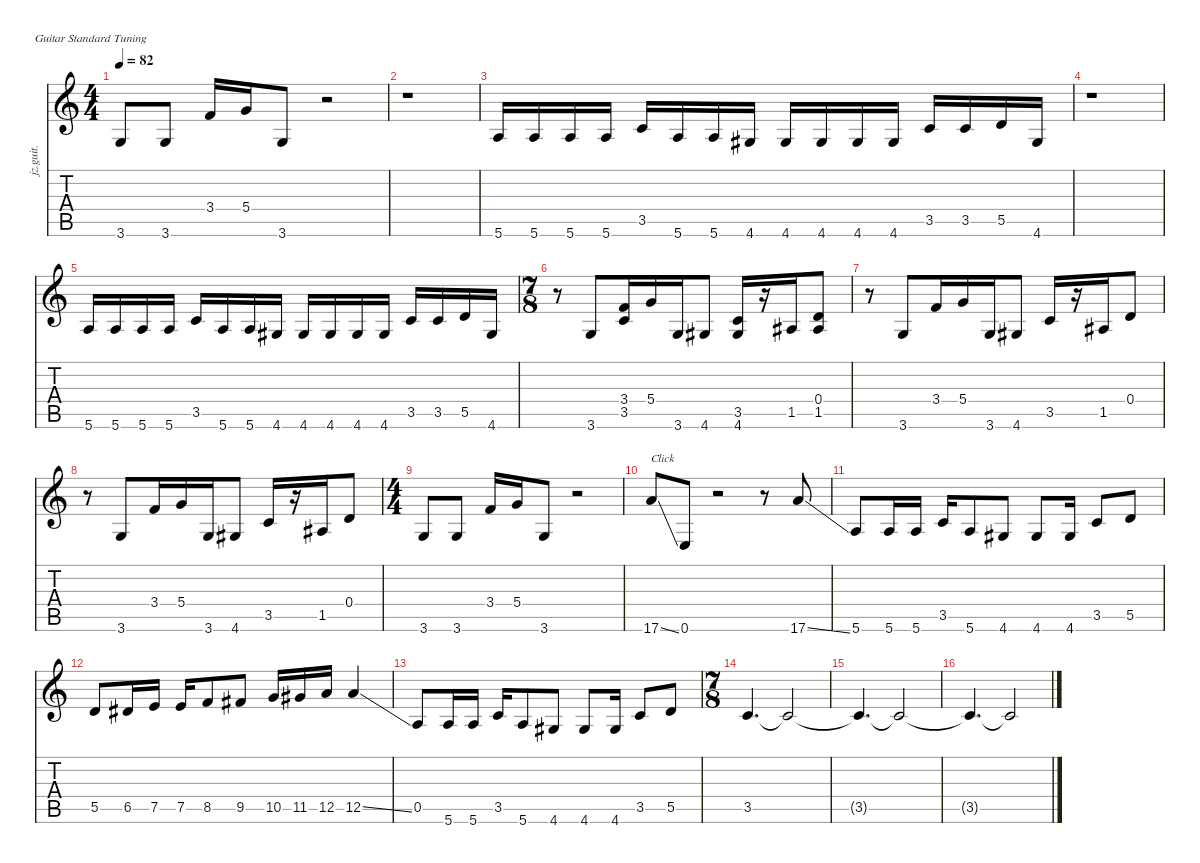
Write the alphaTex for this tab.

\defaultSystemsLayout 4
\hideDynamics
\bracketExtendMode nobrackets
\track ("Lead 1 (jonny)" "jz.guit.") {instrument electricguitarjazz}
\staff {score tabs}
\tuning (E4 B3 G3 D3 A2 E2)
\ts (4 4)
\tempo 82
\clef g2
\ks c
3.6.8{dy f} 3.6.8 3.4.16 5.4.16 3.6.8 r.2 |
r.1 |
5.6.16 5.6.16 5.6.16 5.6.16 3.5.16 5.6.16 5.6.16 4.6{acc #}.16 4.6{acc #}.16 4.6{acc #}.16 4.6{acc #}.16 4.6{acc #}.16 3.5.16 3.5.16 5.5.16 4.6{acc #}.16 |
r.1 |
5.6.16 5.6.16 5.6.16 5.6.16 3.5.16 5.6.16 5.6.16 4.6{acc #}.16 4.6{acc #}.16 4.6{acc #}.16 4.6{acc #}.16 4.6{acc #}.16 3.5.16 3.5.16 5.5.16 4.6{acc #}.16 |
\ts (7 8)
r.8 3.6.8 (3.4 3.5).16 5.4.16 3.6.16 4.6{acc #}.8 (3.5 4.6{acc #}).16 r.16 1.5{acc #}.16 (0.4 1.5{acc #}).8 |
r.8 3.6.8 3.4.16 5.4.16 3.6.16 4.6{acc #}.8 3.5.16 r.16 1.5{acc #}.16 0.4.8 |
r.8 3.6.8 3.4.16 5.4.16 3.6.16 4.6{acc #}.8 3.5.16 r.16 1.5{acc #}.16 0.4.8 |
\ts (4 4)
3.6.8 3.6.8 3.4.16 5.4.16 3.6.8 r.2 |
17.6{ss}.8{txt "Click" instrument overdrivenguitar} 0.6.8{dy ppp} r.2 r.8 17.6{ss}.8{dy f} |
5.6.8 5.6.16 5.6.16 3.5.16 5.6.8 4.6{acc #}.8 4.6{acc #}.8 4.6{acc #}.16 3.5.8 5.5.8 |
5.5.8 6.5{acc #}.16 7.5.16 7.5.16 8.5.8 9.5{acc #}.8 10.5.16 11.5{acc #}.16 12.5.16 12.5{ss}.4 |
0.5.8 5.6.16 5.6.16 3.5.16 5.6.8 4.6{acc #}.8 4.6{acc #}.8 4.6{acc #}.16 3.5.8 5.5.8 |
\ts (7 8)
3.5.4{d} 3.5{t}.2 |
3.5{t}.4{d} 3.5{t}.2 |
3.5{t}.4{d} 3.5{t}.2
